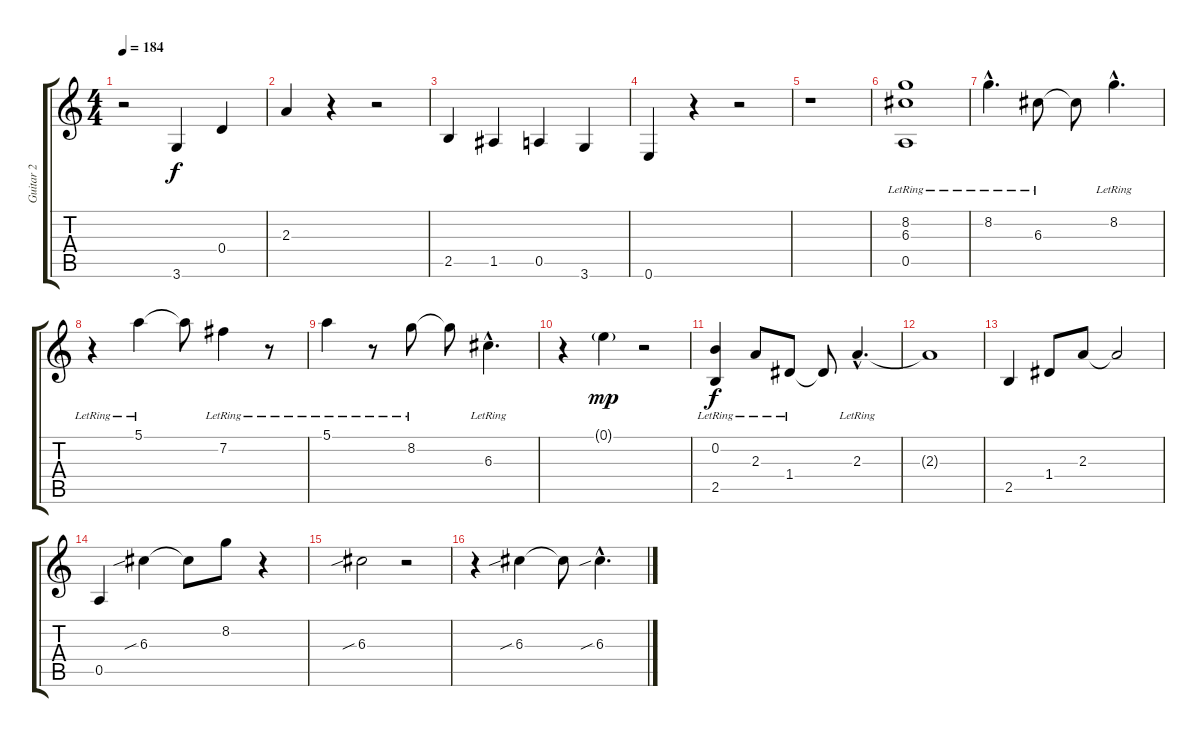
\track ("Guitar 2" "Guitar 2") {instrument electricguitarjazz}
\staff {score tabs}
\tuning (E4 B3 G3 D3 A2 E2) {hide}
\ts (4 4)
\tempo 184
\clef g2
\ks c
r.2{dy f} 3.6.4 0.4.4 |
2.3.4 r.4 r.2 |
2.5.4 1.5.4 0.5.4 3.6.4 |
0.6.4 r.4 r.2 |
r.1 |
(8.2{lr} 6.3{lr} 0.5{lr}).1 |
8.2{hac lr}.4{d} 6.3{lr}.8 6.3{t}.8 8.2{hac lr}.4{d} |
r.4 5.1{lr}.4 5.1{t}.8 7.2{lr}.4 r.8 |
5.1{lr}.4 r.8 8.2{lr}.8 8.2{t}.8 6.3{hac lr}.4{d} |
r.4 0.1{g}.4{dy mp} r.2 |
(0.2{lr} 2.5{lr}).4{dy f} 2.3{lr}.8 1.4{lr}.8 1.4{t}.8 2.3{hac lr}.4{d} |
2.3{t}.1 |
2.5.4 1.4.8 2.3.8 2.3{t}.2 |
0.5.4 6.3{sib}.4 6.3{t}.8 8.2.8 r.4 |
6.3{sib}.2 r.2 |
r.4 6.3{sib}.4 6.3{t}.8 6.3{sib hac}.4{d}
